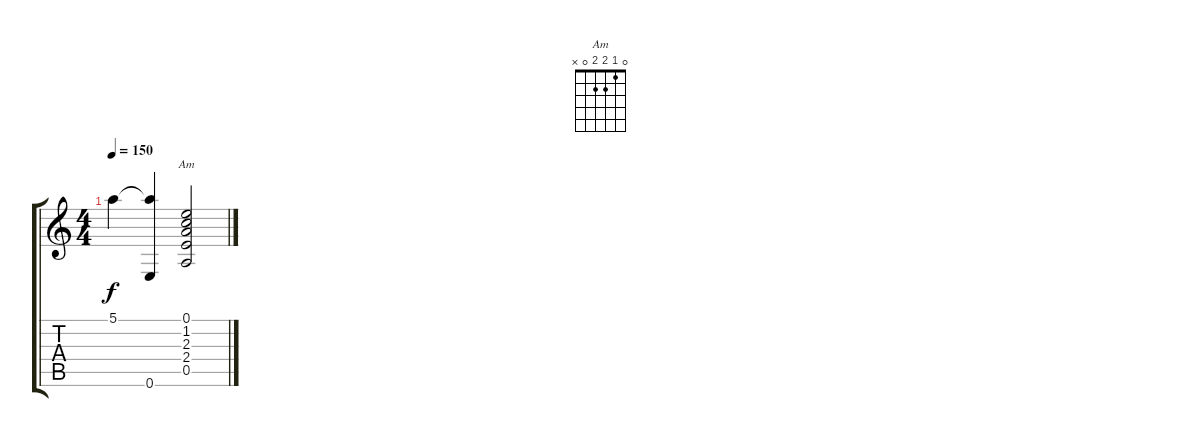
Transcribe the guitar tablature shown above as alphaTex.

\track "" {instrument acousticguitarnylon}
\staff {score tabs}
\tuning (E4 B3 G3 D3 A2 E2) {hide}
\chord ("Am" 0 1 2 2 0 x)
\ts (4 4)
\tempo 150
\clef g2
\ks c
5.1.4{dy f} (5.1{t} 0.6).4 (0.1 1.2 2.3 2.4 0.5).2{ch "Am"}
